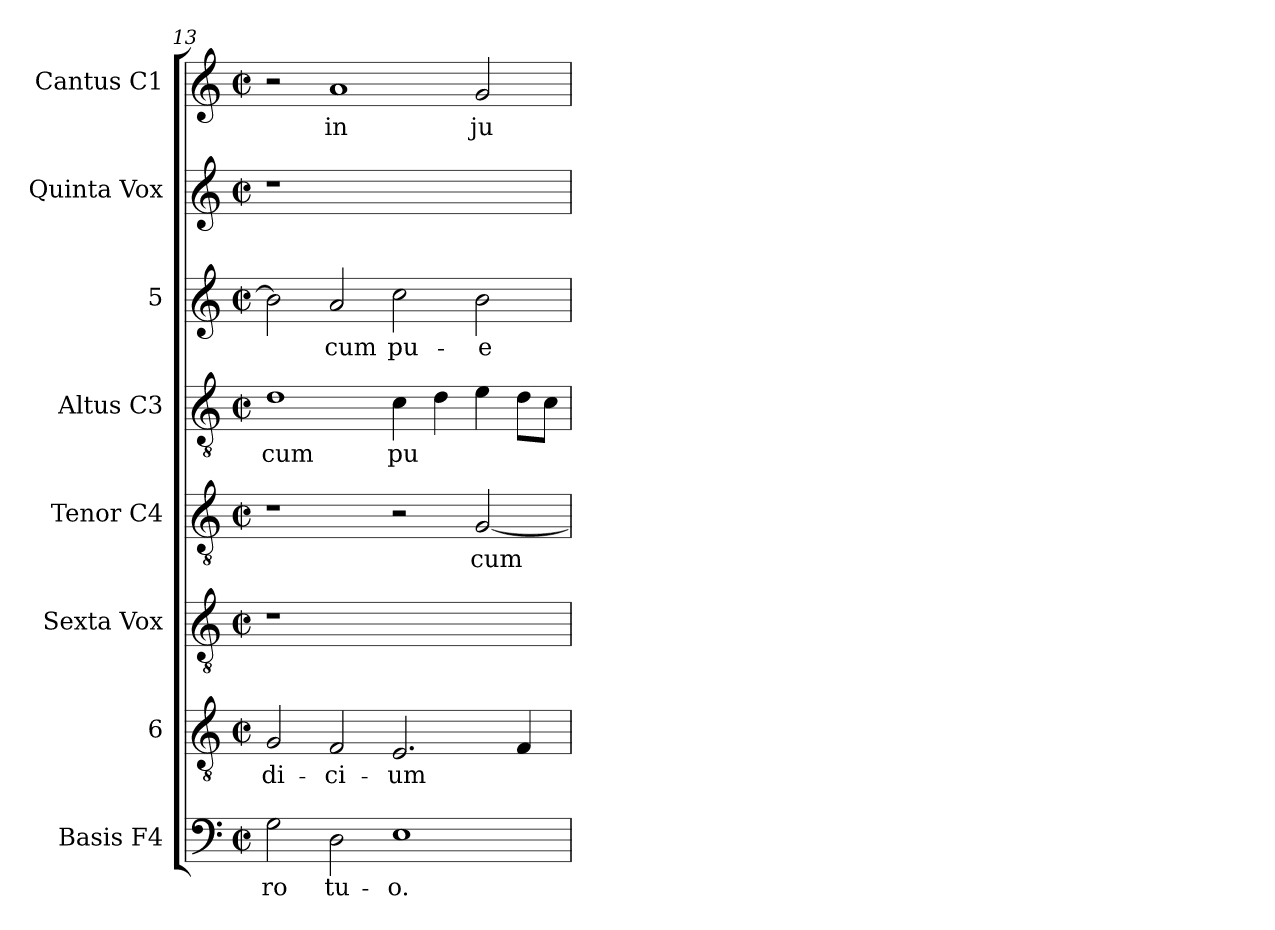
**kern	**text	**kern	**text	**kern	**kern	**text	**kern	**text	**kern	**text	**kern	**kern	**text
*part8	*part8	*part7	*part7	*part6	*part5	*part5	*part4	*part4	*part3	*part3	*part2	*part1	*part1
*staff8	*staff8	*staff7	*staff7	*staff6	*staff5	*staff5	*staff4	*staff4	*staff3	*staff3	*staff2	*staff1	*staff1
*I"Basis  F4	*	*I"6	*	*I"Sexta  Vox	*I"Tenor  C4	*	*I"Altus  C3	*	*I"5	*	*I"Quinta  Vox	*I"Cantus  C1	*
*I'B	*	*	*	*	*I'T	*	*I'A	*	*	*	*	*I'C	*
*clefF4	*	*clefGv2	*	*clefGv2	*clefGv2	*	*clefGv2	*	*clefG2	*	*clefG2	*clefG2	*
*k[]	*	*k[]	*	*k[]	*k[]	*	*k[]	*	*k[]	*	*k[]	*k[]	*
*C:	*	*C:	*	*C:	*C:	*	*C:	*	*C:	*	*C:	*C:	*
*M2/2	*	*M2/2	*	*M2/2	*M2/2	*	*M2/2	*	*M2/2	*	*M2/2	*M2/2	*
*met(c|)	*	*met(c|)	*	*met(c|)	*met(c|)	*	*met(c|)	*	*met(c|)	*	*met(c|)	*met(c|)	*
=13	=13	=13	=13	=13	=13	=13	=13	=13	=13	=13	=13	=13	=13
!	!LO:LY:b:cj	!	!LO:LY:b:cj	!	!	!	!	!LO:LY:b:cj	!	!LO:LY:b:cj	!	!	!
2G\	-ro	2G/	-di-	1r	1r	.	1d	cum	2b\]	.	1r	2r	.
!	!LO:LY:b:cj	!	!LO:LY:b:cj	!	!	!	!	!	!	!LO:LY:b:cj	!	!	!LO:LY:b:cj
2D\	tu-	2F/	-ci-	.	.	.	.	.	2a/	cum	.	1a	in
!	!LO:LY:b:cj	!	!LO:LY:b:cj	!	!	!	!	!LO:LY:b:cj	!	!LO:LY:b:cj	!	!	!
1E	-o.	2.E/	-um	1ryy	2r	.	4c\	pu-	2cc\	pu-	1ryy	.	.
!	!	!	!	!	!	!	!	!LO:LY:b:cj	!	!	!	!	!
.	.	.	.	.	.	.	4d\	--	.	.	.	.	.
!	!	!	!	!	!	!LO:LY:b:cj	!	!LO:LY:b:cj	!	!LO:LY:b:cj	!	!	!LO:LY:b:cj
.	.	.	.	.	[<2G/	cum	4e\	--	2b\	-e-	.	2g/	ju-
!	!	!	!LO:LY:b:cj	!	!	!	!	!LO:LY:b:cj	!	!	!	!	!
.	.	4F/	.	.	.	.	8d\L	--	.	.	.	.	.
!	!	!	!	!	!	!	!	!LO:LY:b:cj	!	!	!	!	!
.	.	.	.	.	.	.	8c\J	--	.	.	.	.	.
=	=	=	=	=	=	=	=	=	=	=	=	=	=
*-	*-	*-	*-	*-	*-	*-	*-	*-	*-	*-	*-	*-	*-
